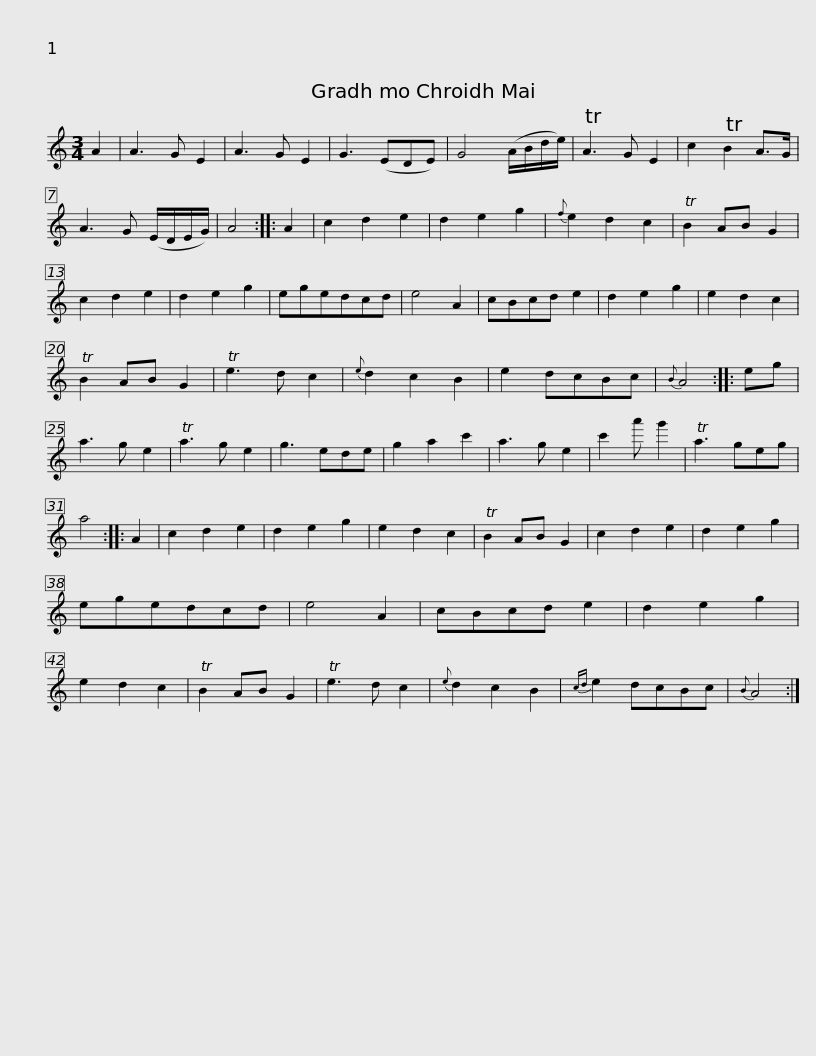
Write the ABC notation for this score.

X:1
L:1/8
M:3/4
I:linebreak $
K:C
V:1 treble
V:1
 A2 | A3 G E2 | A3 G E2 | G3 (EDE) | G4 (A/B/d/e/) | %5
 TA3 G E2 | c2 TB2 A>G | A3 G (E/D/E/G/) | A4 :: A2 | %10
 c2 d2 e2 |$ d2 e2 g2 |{f} e2 d2 c2 | TB2 AB G2 | c2 d2 e2 | %15
 d2 e2 g2 | egedcd | e4 A2 | cBcd e2 | d2 e2 g2 | %20
 e2 d2 c2 | TB2 AB G2 |$ Te3 d c2 |{e} d2 c2 B2 | e2 dcBc | %25
{B} A4 :: eg | a3 g e2 | Ta3 g e2 | g3 ede | %30
 g2 a2 c'2 | a3 g e2 | c'2 a' g'2 |$ Ta3 geg | a4 :: %35
 A2 | c2 d2 e2 | d2 e2 g2 | e2 d2 c2 | TB2 AB G2 | %40
 c2 d2 e2 | d2 e2 g2 | egedcd | e4 A2 | cBcd e2 |$ %45
 d2 e2 g2 | e2 d2 c2 | TB2 AB G2 | Te3 d c2 |{e} d2 c2 B2 | %50
{cd} e2 dcBc |{B} A4 :| %52
